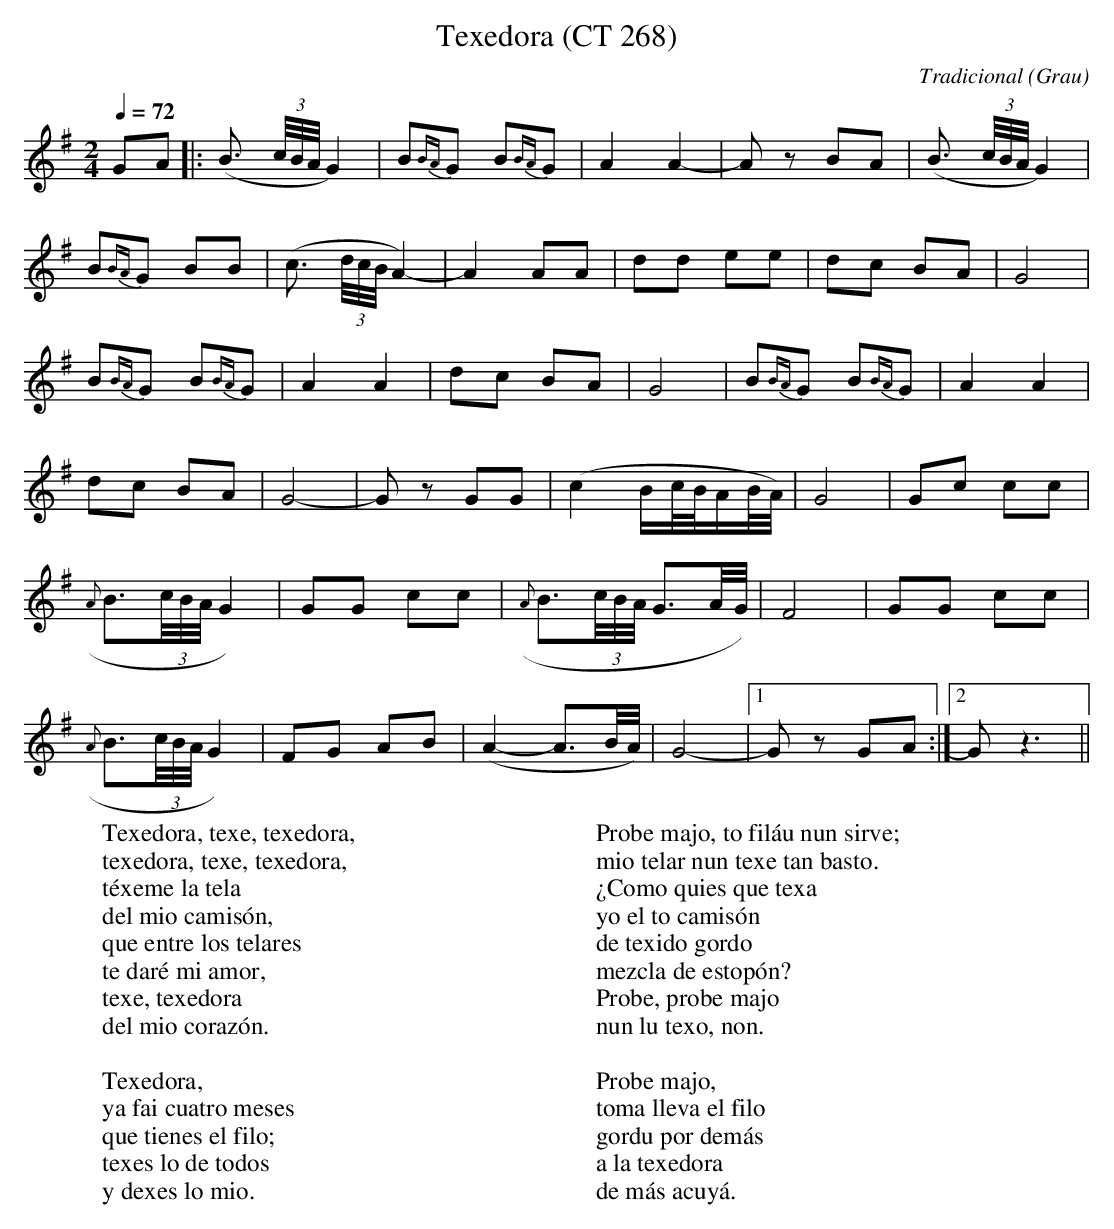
X:1
T:Texedora (CT 268)
C:Tradicional
O:Grau
M:2/4
L:1/8
Q:1/4=72
K:G
GA|:(B3/2 (3c/4B/4A/4 G2)|B{BA}G B{BA}G|A2 A2-|Az BA|(B3/2 (3c/4B/4A/4 G2)|
B{BA}G BB|(c3/2 (3d/4c/4B/4 A2-)|A2 AA|dd ee|dc BA|G4|
B{BA}G B{BA}G|A2 A2|dc BA|G4|B{BA}G B{BA}G|A2 A2|
dc BA|G4-|Gz GG|(c2 B/2c/4B/4A/2B/4A/4)|G4|Gc cc|
({A}B3/2(3c/4B/4A/4 G2)|GG cc|({A}B3/2(3c/4B/4A/4 G3/2A/4G/4)|F4|GG cc|
({A}B3/2(3c/4B/4A/4 G2)|FG AB|(A2- A3/2B/4A/4)|G4-|[1 Gz GA:|[2 Gz3||
W:Texedora, texe, texedora,
W:texedora, texe, texedora,
W:téxeme la tela
W:del mio camisón,
W:que entre los telares
W:te daré mi amor,
W:texe, texedora
W:del mio corazón.
W:
W:Texedora,
W:ya fai cuatro meses
W:que tienes el filo;
W:texes lo de todos
W:y dexes lo mio.
W:
W:Probe majo, to filáu nun sirve;
W:mio telar nun texe tan basto.
W:¿Como quies que texa
W:yo el to camisón
W:de texido gordo
W:mezcla de estopón?
W:Probe, probe majo
W:nun lu texo, non.
W:
W:Probe majo,
W:toma lleva el filo
W:gordu por demás
W:a la texedora
W:de más acuyá.
W:
